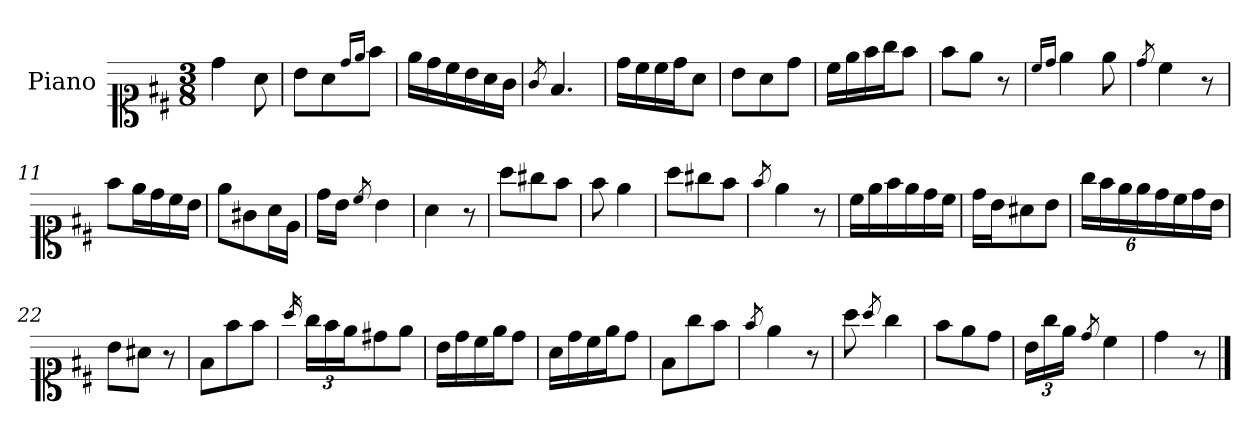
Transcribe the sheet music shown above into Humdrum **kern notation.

**kern
*part1
*staff1
*I"Piano
*I'Pno.
*clefC1
*k[f#c#]
*M3/8
=1
4dd\
8a\
=2
8b\L
8a\
16qdd/LL
16qee/JJ
8ff#\J
=3
16ee\LL
16dd\
16cc#\
16b\
16a\
16g\JJ
=4
8qg/
4.f#/
=5
16dd\LL
16cc#\
16cc#\
16dd\J
8a\J
=6
8b\L
8a\
8dd\J
=7
16cc#\LL
16ee\
16ff#\
16gg\J
8ff#\J
=8
8ff#\L
8ee\J
8r
=9
16qcc#/LL
16qdd/JJ
4ee\
8ee\
!!LO:LB:g=z
=10
8qdd/
4cc#\
8r
=11
8ff#\L
16ee\L
16dd\
16cc#\
16b\JJ
=12
8ee\L
8g#X\
16a\L
16e\JJ
=13
16dd\LL
16b\JJ
8qcc#/
4b\
=14
4a\
8r
=15
8aa\L
8gg#X\
8ff#\J
=16
8ff#\
4ee\
=17
8aa\L
8gg#X\
8ff#\J
=18
8qff#/
4ee\
8r
!!LO:LB:g=z
=19
16cc#\LL
16ee\
16ff#\
16ee\
16dd\
16cc#\JJ
=20
16dd\LL
16b\J
8a#X\
8b\J
=21
*Xbrackettup
24gg\LL
24ff#\
24ee\
24ee\
24dd\
24cc#\
16dd\
16b\JJ
=22
8b\L
8a#X\J
8r
=23
8f#\L
8ff#\
8ff#\J
=24
16qaa/
24gg\LL
24ff#\
24ee\J
8dd#X\
8ee\J
=25
16b\LL
16dd\
16cc#\
16ee\J
8dd\J
!!LO:LB:g=z
=26
16a\LL
16dd\
16cc#\
16ee\J
8dd\J
=27
8f#\L
8gg\
8ff#\J
=28
8qff#/
4ee\
8r
=29
8aa\
8qaa/
4gg\
=30
8ff#\L
8ee\
8dd\J
=31
24b\LL
24gg\
24ee\JJ
8qdd/
4cc#\
=32
4dd\
8r
==
*-
